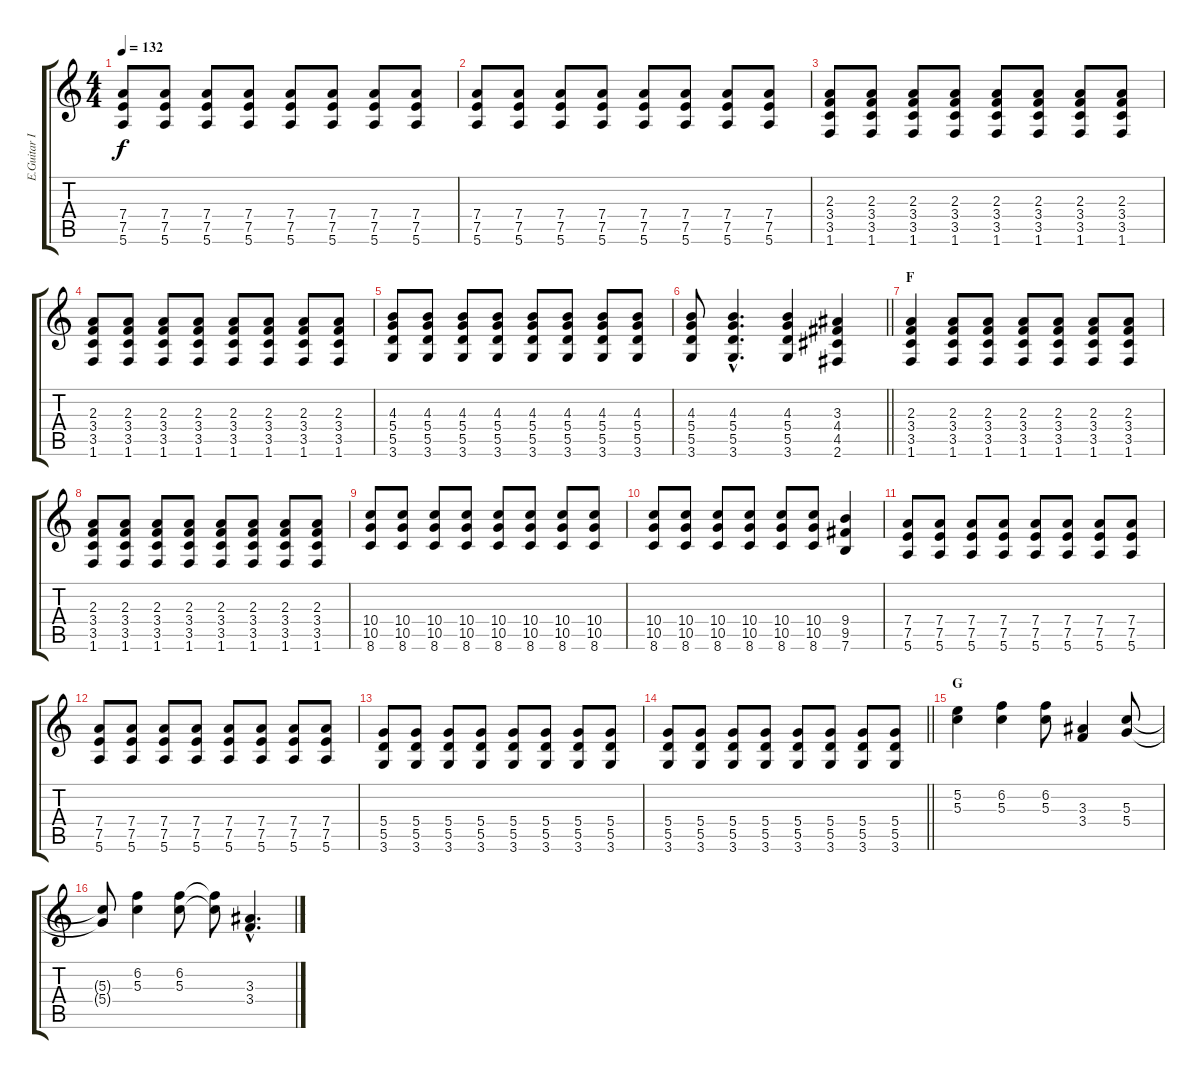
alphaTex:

\track ("E.Guitar I" "E.Guitar I") {instrument electricguitarclean}
\staff {score tabs}
\tuning (E4 B3 G3 D3 A2 E2) {hide}
\ts (4 4)
\tempo 132
\clef g2
\ks c
(7.4 7.5 5.6).8{dy f} (7.4 7.5 5.6).8 (7.4 7.5 5.6).8 (7.4 7.5 5.6).8 (7.4 7.5 5.6).8 (7.4 7.5 5.6).8 (7.4 7.5 5.6).8 (7.4 7.5 5.6).8 |
(7.4 7.5 5.6).8 (7.4 7.5 5.6).8 (7.4 7.5 5.6).8 (7.4 7.5 5.6).8 (7.4 7.5 5.6).8 (7.4 7.5 5.6).8 (7.4 7.5 5.6).8 (7.4 7.5 5.6).8 |
(2.3 3.4 3.5 1.6).8 (2.3 3.4 3.5 1.6).8 (2.3 3.4 3.5 1.6).8 (2.3 3.4 3.5 1.6).8 (2.3 3.4 3.5 1.6).8 (2.3 3.4 3.5 1.6).8 (2.3 3.4 3.5 1.6).8 (2.3 3.4 3.5 1.6).8 |
(2.3 3.4 3.5 1.6).8 (2.3 3.4 3.5 1.6).8 (2.3 3.4 3.5 1.6).8 (2.3 3.4 3.5 1.6).8 (2.3 3.4 3.5 1.6).8 (2.3 3.4 3.5 1.6).8 (2.3 3.4 3.5 1.6).8 (2.3 3.4 3.5 1.6).8 |
(4.3 5.4 5.5 3.6).8 (4.3 5.4 5.5 3.6).8 (4.3 5.4 5.5 3.6).8 (4.3 5.4 5.5 3.6).8 (4.3 5.4 5.5 3.6).8 (4.3 5.4 5.5 3.6).8 (4.3 5.4 5.5 3.6).8 (4.3 5.4 5.5 3.6).8 |
\barLineRight lightlight
(4.3 5.4 5.5 3.6).8 (4.3{hac} 5.4{hac} 5.5{hac} 3.6{hac}).4{d} (4.3 5.4 5.5 3.6).4 (3.3 4.4 4.5 2.6).4 |
\section ("" "F")
(2.3 3.4 3.5 1.6).4 (2.3 3.4 3.5 1.6).8 (2.3 3.4 3.5 1.6).8 (2.3 3.4 3.5 1.6).8 (2.3 3.4 3.5 1.6).8 (2.3 3.4 3.5 1.6).8 (2.3 3.4 3.5 1.6).8 |
(2.3 3.4 3.5 1.6).8 (2.3 3.4 3.5 1.6).8 (2.3 3.4 3.5 1.6).8 (2.3 3.4 3.5 1.6).8 (2.3 3.4 3.5 1.6).8 (2.3 3.4 3.5 1.6).8 (2.3 3.4 3.5 1.6).8 (2.3 3.4 3.5 1.6).8 |
(10.4 10.5 8.6).8 (10.4 10.5 8.6).8 (10.4 10.5 8.6).8 (10.4 10.5 8.6).8 (10.4 10.5 8.6).8 (10.4 10.5 8.6).8 (10.4 10.5 8.6).8 (10.4 10.5 8.6).8 |
(10.4 10.5 8.6).8 (10.4 10.5 8.6).8 (10.4 10.5 8.6).8 (10.4 10.5 8.6).8 (10.4 10.5 8.6).8 (10.4 10.5 8.6).8 (9.4 9.5 7.6).4 |
(7.4 7.5 5.6).8 (7.4 7.5 5.6).8 (7.4 7.5 5.6).8 (7.4 7.5 5.6).8 (7.4 7.5 5.6).8 (7.4 7.5 5.6).8 (7.4 7.5 5.6).8 (7.4 7.5 5.6).8 |
(7.4 7.5 5.6).8 (7.4 7.5 5.6).8 (7.4 7.5 5.6).8 (7.4 7.5 5.6).8 (7.4 7.5 5.6).8 (7.4 7.5 5.6).8 (7.4 7.5 5.6).8 (7.4 7.5 5.6).8 |
(5.4 5.5 3.6).8 (5.4 5.5 3.6).8 (5.4 5.5 3.6).8 (5.4 5.5 3.6).8 (5.4 5.5 3.6).8 (5.4 5.5 3.6).8 (5.4 5.5 3.6).8 (5.4 5.5 3.6).8 |
\barLineRight lightlight
(5.4 5.5 3.6).8 (5.4 5.5 3.6).8 (5.4 5.5 3.6).8 (5.4 5.5 3.6).8 (5.4 5.5 3.6).8 (5.4 5.5 3.6).8 (5.4 5.5 3.6).8 (5.4 5.5 3.6).8 |
\section ("" "G")
(5.2 5.3).4 (6.2 5.3).4 (6.2 5.3).8 (3.3 3.4).4 (5.3 5.4).8 |
(5.3{t} 5.4{t}).8 (6.2 5.3).4 (6.2 5.3).8 (6.2{t} 5.3{t}).8 (3.3{hac} 3.4{hac}).4{d}
